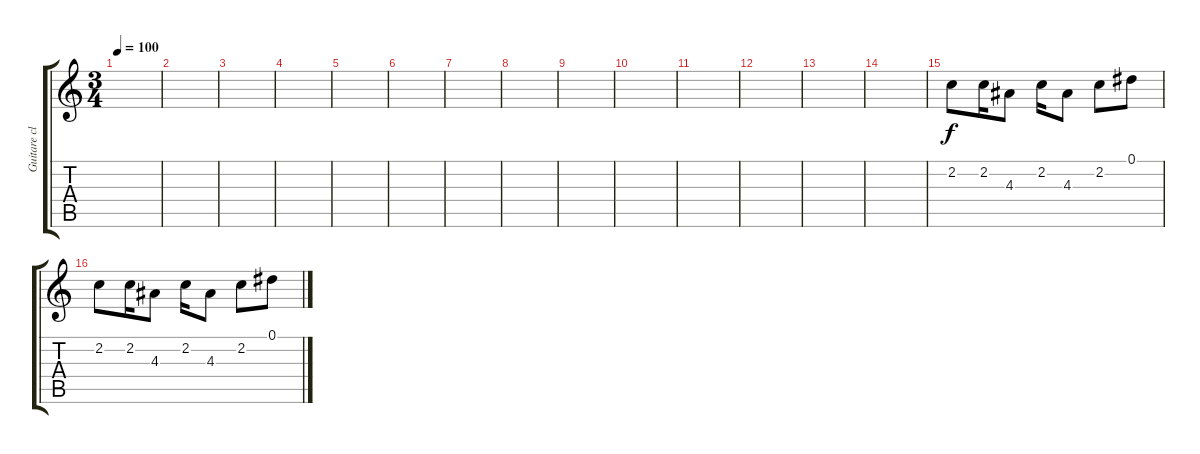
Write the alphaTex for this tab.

\track ("Guitare clean gauche" "Guitare cl") {instrument electricguitarjazz}
\staff {score tabs}
\tuning (Eb4 Bb3 Gb3 Db3 Ab2 Db2) {hide}
\ts (3 4)
\tempo 100
\clef g2
\ks c
|
|
|
|
|
|
|
|
|
|
|
|
|
|
2.2.8{volume 13} 2.2.16 4.3.8 2.2.16 4.3.8 2.2.8 0.1.8 |
2.2.8 2.2.16 4.3.8 2.2.16 4.3.8 2.2.8 0.1.8
